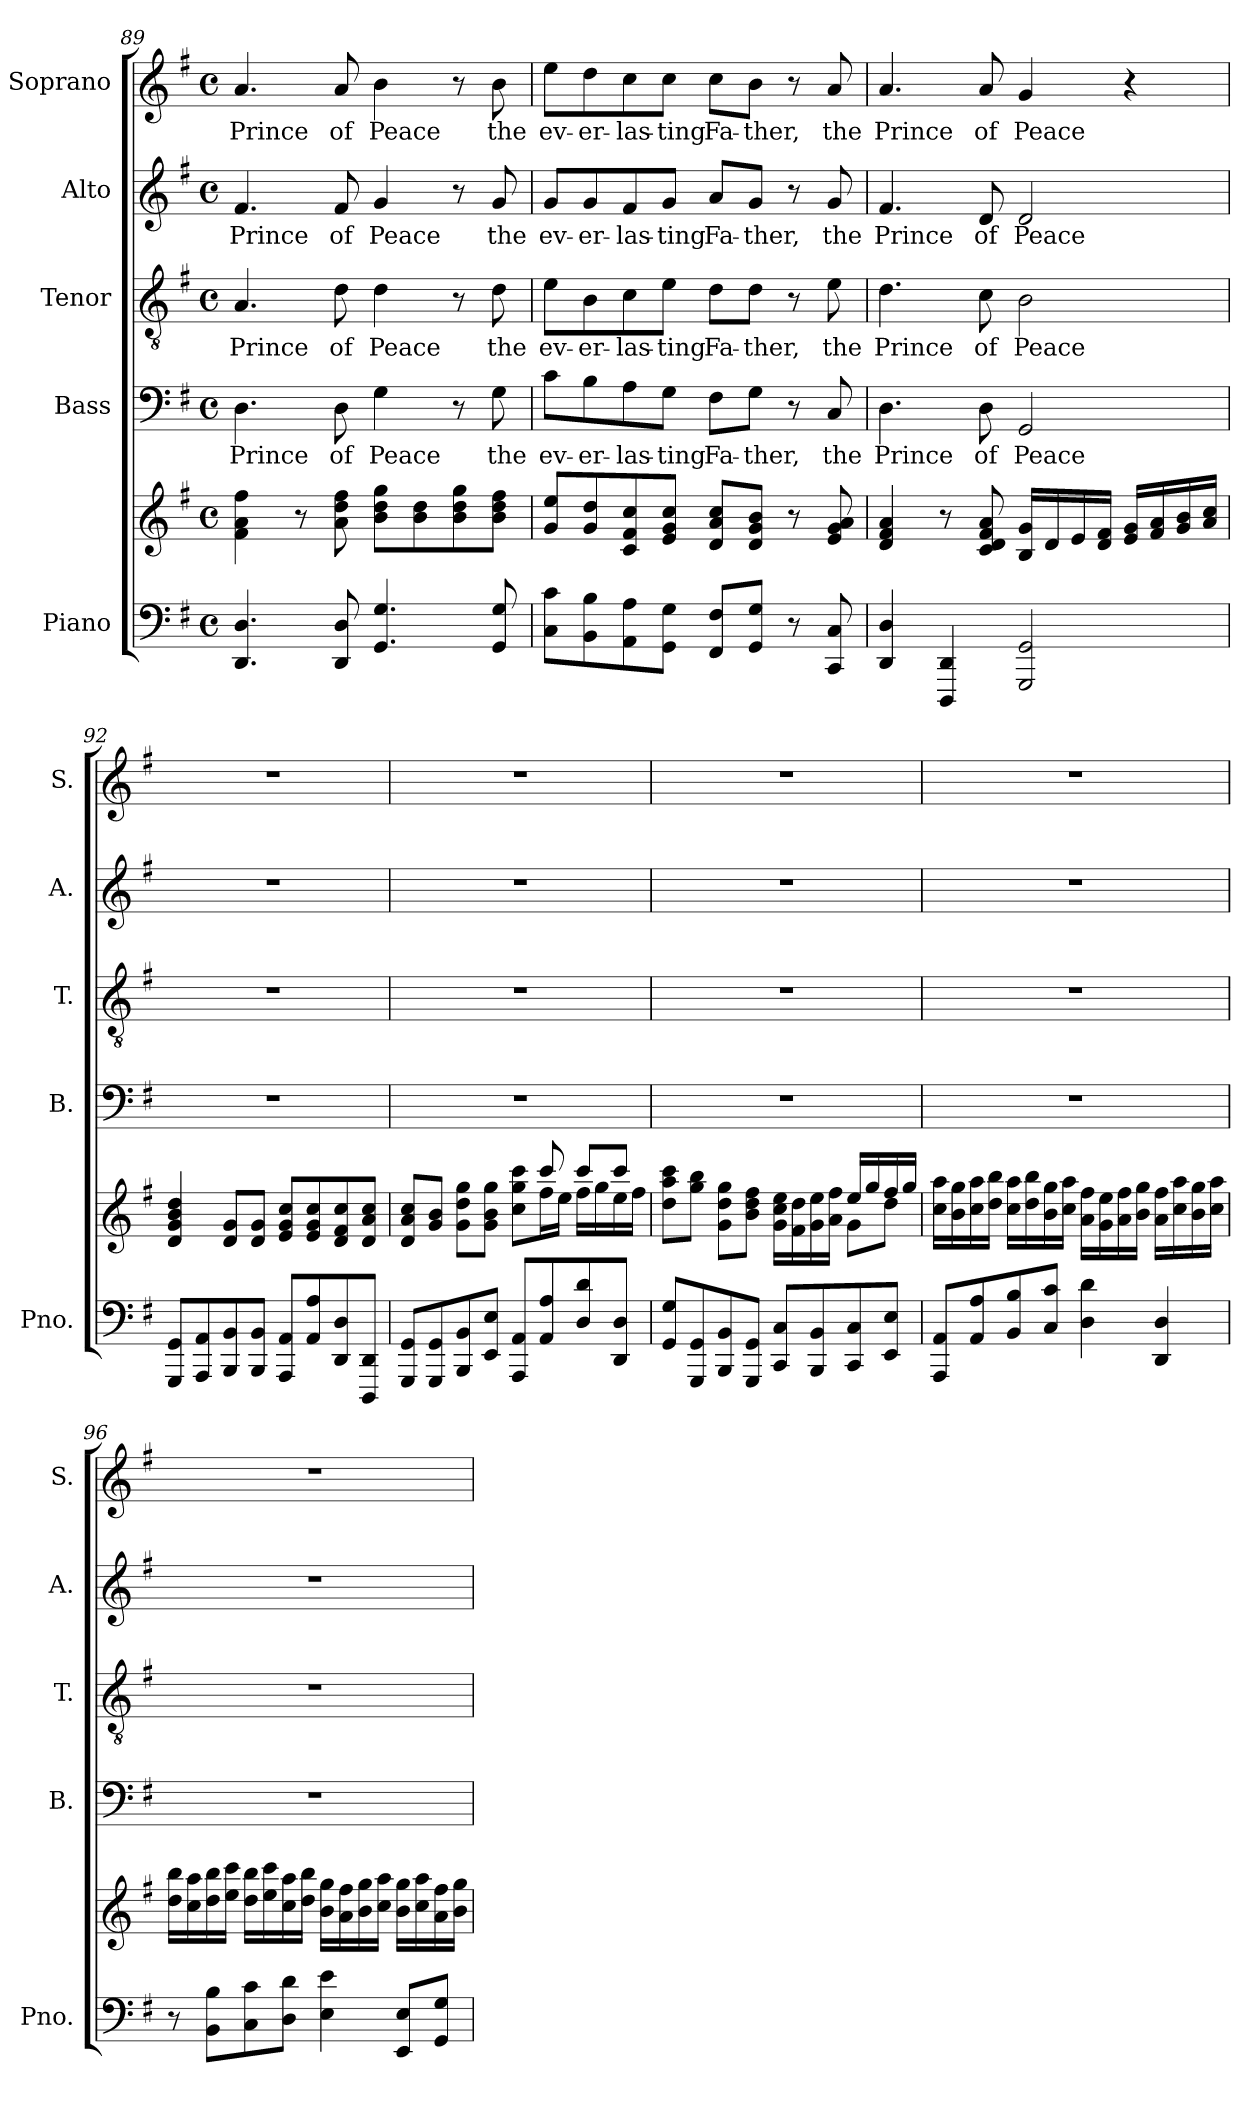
**kern	**kern	**kern	**text	**kern	**text	**kern	**text	**kern	**text
*part5	*part5	*part4	*part4	*part3	*part3	*part2	*part2	*part1	*part1
*staff6	*staff5	*staff4	*staff4	*staff3	*staff3	*staff2	*staff2	*staff1	*staff1
*I"Piano	*	*I"Bass	*	*I"Tenor	*	*I"Alto	*	*I"Soprano	*
*I'Pno.	*	*I'B.	*	*I'T.	*	*I'A.	*	*I'S.	*
!!LO:PB:g=z
*clefF4	*clefG2	*clefF4	*	*clefGv2	*	*clefG2	*	*clefG2	*
*k[f#]	*k[f#]	*k[f#]	*	*k[f#]	*	*k[f#]	*	*k[f#]	*
*G:	*G:	*G:	*	*G:	*	*G:	*	*G:	*
*M4/4	*M4/4	*M4/4	*	*M4/4	*	*M4/4	*	*M4/4	*
*met(c)	*met(c)	*met(c)	*	*met(c)	*	*met(c)	*	*met(c)	*
=89	=89	=89	=89	=89	=89	=89	=89	=89	=89
4.DD/ 4.D/	4f#\ 4a\ 4ff#\	4.D\	Prince	4.A/	Prince	4.f#/	Prince	4.a/	Prince
.	8r	.	.	.	.	.	.	.	.
8DD/ 8D/	8a\ 8dd\ 8ff#\	8D\	of	8d\	of	8f#/	of	8a/	of
4.GG/ 4.G/	8b\ 8dd\ 8gg\L	4G\	Peace	4d\	Peace	4g/	Peace	4b\	Peace
.	8b\ 8dd\	.	.	.	.	.	.	.	.
.	8b\ 8dd\ 8gg\	8r	.	8r	.	8r	.	8r	.
8GG/ 8G/	8b\ 8dd\ 8ff#\J	8G\	the	8d\	the	8g/	the	8b\	the
=90	=90	=90	=90	=90	=90	=90	=90	=90	=90
8C\ 8c\L	8g/ 8ee/L	8c\L	ev-	8e\L	ev-	8g/L	ev-	8ee\L	ev-
8BB\ 8B\	8g/ 8dd/	8B\	-er-	8B\	-er-	8g/	-er-	8dd\	-er-
8AA\ 8A\	8c/ 8f#/ 8cc/	8A\	-las-	8c\	-las-	8f#/	-las-	8cc\	-las-
8GG\ 8G\J	8e/ 8g/ 8cc/J	8G\J	-ting	8e\J	-ting	8g/J	-ting	8cc\J	-ting
8FF#/ 8F#/L	8d/ 8a/ 8cc/L	8F#\L	Fa-	8d\L	Fa-	8a/L	Fa-	8cc\L	Fa-
8GG/ 8G/J	8d/ 8g/ 8b/J	8G\J	-ther,	8d\J	-ther,	8g/J	-ther,	8b\J	-ther,
8r	8r	8r	.	8r	.	8r	.	8r	.
8CC/ 8C/	8e/ 8g/ 8a/	8C/	the	8e\	the	8g/	the	8a/	the
=91	=91	=91	=91	=91	=91	=91	=91	=91	=91
4DD/ 4D/	4d/ 4f#/ 4a/	4.D\	Prince	4.d\	Prince	4.f#/	Prince	4.a/	Prince
4DDD/ 4DD/	8r	.	.	.	.	.	.	.	.
.	8c/ 8d/ 8f#/ 8a/	8D\	of	8c\	of	8d/	of	8a/	of
2GGG/ 2GG/	16B/ 16g/LL	2GG/	Peace	2B\	Peace	2d/	Peace	4g/	Peace
.	16d/	.	.	.	.	.	.	.	.
.	16e/	.	.	.	.	.	.	.	.
.	16d/ 16f#/JJ	.	.	.	.	.	.	.	.
.	16e/ 16g/LL	.	.	.	.	.	.	4r	.
.	16f#/ 16a/	.	.	.	.	.	.	.	.
.	16g/ 16b/	.	.	.	.	.	.	.	.
.	16a/ 16cc/JJ	.	.	.	.	.	.	.	.
=92	=92	=92	=92	=92	=92	=92	=92	=92	=92
8GGG/ 8GG/L	4d/ 4g/ 4b/ 4dd/	1r	.	1r	.	1r	.	1r	.
8AAA/ 8AA/	.	.	.	.	.	.	.	.	.
8BBB/ 8BB/	8d/ 8g/L	.	.	.	.	.	.	.	.
8BBB/ 8BB/J	8d/ 8g/J	.	.	.	.	.	.	.	.
8AAA/ 8AA/L	8e/ 8g/ 8cc/L	.	.	.	.	.	.	.	.
8AA/ 8A/	8e/ 8g/ 8cc/	.	.	.	.	.	.	.	.
8DD/ 8D/	8d/ 8f#/ 8cc/	.	.	.	.	.	.	.	.
8DDD/ 8DD/J	8d/ 8a/ 8cc/J	.	.	.	.	.	.	.	.
!!LO:LB:g=z
=93	=93	=93	=93	=93	=93	=93	=93	=93	=93
*	*^	*	*	*	*	*	*	*	*
8GGG/ 8GG/L	8d/ 8a/ 8cc/L	8ryy	1r	.	1r	.	1r	.	1r	.
*	*v	*v	*	*	*	*	*	*	*	*
8GGG/ 8GG/	8g/ 8b/J	.	.	.	.	.	.	.	.
8BBB/ 8BB/	8g\ 8dd\ 8gg\L	.	.	.	.	.	.	.	.
8EE/ 8E/J	8g\ 8b\ 8gg\J	.	.	.	.	.	.	.	.
8AAA/ 8AA/L	8cc\ 8gg\ 8ccc\L	.	.	.	.	.	.	.	.
*	*^	*	*	*	*	*	*	*	*
8AA/ 8A/	16ff#\L	8ccc/	.	.	.	.	.	.	.	.
.	16ee\JJ	.	.	.	.	.	.	.	.	.
8D/ 8d/	16ff#\LL	8ccc/L	.	.	.	.	.	.	.	.
.	16gg\	.	.	.	.	.	.	.	.	.
8DD/ 8D/J	16ee\	8ccc/J	.	.	.	.	.	.	.	.
.	16ff#\JJ	.	.	.	.	.	.	.	.	.
=94	=94	=94	=94	=94	=94	=94	=94	=94	=94	=94
8GG/ 8G/L	8dd\ 8aa\ 8ccc\L	2.ryy	1r	.	1r	.	1r	.	1r	.
8GGG/ 8GG/	8gg\ 8bb\J	.	.	.	.	.	.	.	.	.
8BBB/ 8BB/	8g\ 8dd\ 8gg\L	.	.	.	.	.	.	.	.	.
8GGG/ 8GG/J	8b\ 8dd\ 8ff#\J	.	.	.	.	.	.	.	.	.
8CC/ 8C/L	16g\ 16cc\ 16ee\LL	.	.	.	.	.	.	.	.	.
.	16f#\ 16dd\	.	.	.	.	.	.	.	.	.
8BBB/ 8BB/	16g\ 16ee\	.	.	.	.	.	.	.	.	.
.	16a\ 16ff#\JJ	.	.	.	.	.	.	.	.	.
8CC/ 8C/	16ee/LL	8g\L	.	.	.	.	.	.	.	.
.	16gg/	.	.	.	.	.	.	.	.	.
8EE/ 8E/J	16ff#/	8dd\J	.	.	.	.	.	.	.	.
.	16gg/JJ	.	.	.	.	.	.	.	.	.
*	*v	*v	*	*	*	*	*	*	*	*
=95	=95	=95	=95	=95	=95	=95	=95	=95	=95
8AAA/ 8AA/L	16cc\ 16aa\LL	1r	.	1r	.	1r	.	1r	.
.	16b\ 16gg\	.	.	.	.	.	.	.	.
8AA/ 8A/	16cc\ 16aa\	.	.	.	.	.	.	.	.
.	16dd\ 16bb\JJ	.	.	.	.	.	.	.	.
8BB/ 8B/	16cc\ 16aa\LL	.	.	.	.	.	.	.	.
.	16dd\ 16bb\	.	.	.	.	.	.	.	.
8C/ 8c/J	16b\ 16gg\	.	.	.	.	.	.	.	.
.	16cc\ 16aa\JJ	.	.	.	.	.	.	.	.
4D\ 4d\	16a\ 16ff#\LL	.	.	.	.	.	.	.	.
.	16g\ 16ee\	.	.	.	.	.	.	.	.
.	16a\ 16ff#\	.	.	.	.	.	.	.	.
.	16b\ 16gg\JJ	.	.	.	.	.	.	.	.
4DD/ 4D/	16a\ 16ff#\LL	.	.	.	.	.	.	.	.
.	16cc\ 16aa\	.	.	.	.	.	.	.	.
.	16b\ 16gg\	.	.	.	.	.	.	.	.
.	16cc\ 16aa\JJ	.	.	.	.	.	.	.	.
!!LO:LB:g=z
=96	=96	=96	=96	=96	=96	=96	=96	=96	=96
8r	16dd\ 16bb\LL	1r	.	1r	.	1r	.	1r	.
.	16cc\ 16aa\	.	.	.	.	.	.	.	.
8BB\ 8B\L	16dd\ 16bb\	.	.	.	.	.	.	.	.
.	16ee\ 16ccc\JJ	.	.	.	.	.	.	.	.
8C\ 8c\	16dd\ 16bb\LL	.	.	.	.	.	.	.	.
.	16ee\ 16ccc\	.	.	.	.	.	.	.	.
8D\ 8d\J	16cc\ 16aa\	.	.	.	.	.	.	.	.
.	16dd\ 16bb\JJ	.	.	.	.	.	.	.	.
4E\ 4e\	16b\ 16gg\LL	.	.	.	.	.	.	.	.
.	16a\ 16ff#\	.	.	.	.	.	.	.	.
.	16b\ 16gg\	.	.	.	.	.	.	.	.
.	16cc\ 16aa\JJ	.	.	.	.	.	.	.	.
8EE/ 8E/L	16b\ 16gg\LL	.	.	.	.	.	.	.	.
.	16cc\ 16aa\	.	.	.	.	.	.	.	.
8GG/ 8G/J	16a\ 16ff#\	.	.	.	.	.	.	.	.
.	16b\ 16gg\JJ	.	.	.	.	.	.	.	.
=	=	=	=	=	=	=	=	=	=
*-	*-	*-	*-	*-	*-	*-	*-	*-	*-
